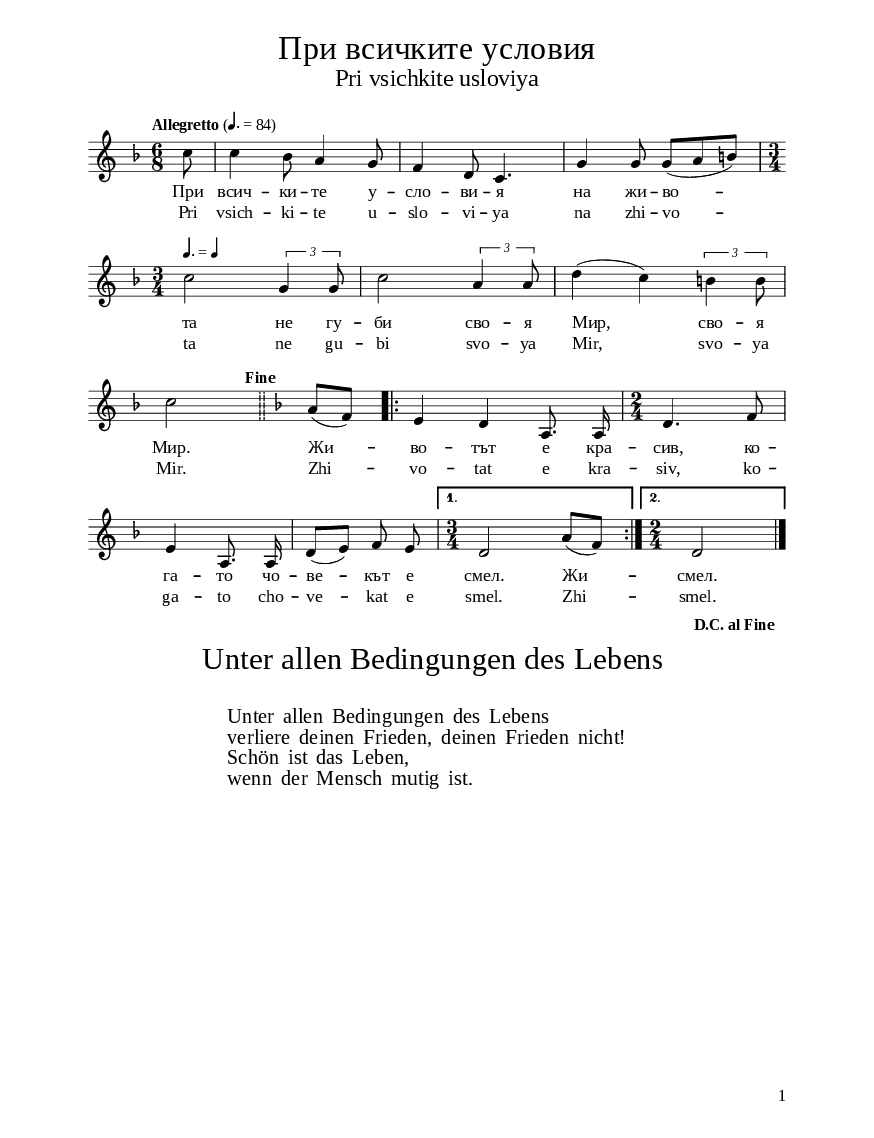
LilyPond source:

\version "2.24.0"

% include paper part and global functions
\include "include/globals.ily"

\bookpart {
  \label #'ref107
  \tocItem \markup "При всичките условия – Pri vsichkite usloviya"
  \include "include/bookpart-paper.ily"
  \score {
    \include "include/score-layout.ily"


    \new Voice \relative c' {
      \clef treble
      \key f \major
      \time 6/8
      \tempoFunc "Allegretto" 4. "84"


      \partial 8
      c'8 | c4 bes8 a4 g8 | f4 d8 c4. | g'4  g8 g8 (a b)  | \break

      \time 3/4 \tempo \markup {
        % make tempo note smaller
        \concat {
          \normal-text { "        " }
          \teeny \general-align #Y #DOWN \note {4.} #0.8
          \normal-text { " = " }
          \teeny \general-align #Y #DOWN \note {4} #0.8
        }
      }
      c2 \tuplet 3/2 { g4 g8} | c2 \tuplet 3/2 { a4 a8 } | d4 (c) \tupletUp \tuplet 3/2 { b b8 } | \tupletNeutral \break

      c2 \mark \markup { \bold \fontsize #-2 { "Fine" } } \bar "!!" \key d \minor a8 ( f8 ) \autoBeamOff \repeat volta 2 {
        e4 d a8. a16 | \time 2/4 d4. f8 | \break
        e4 a,8. a16 | d8 [(e8)] f8 e |
      }
      \alternative {
        {\time 3/4 d2 a'8 [(f)] }
        {\time 2/4 d2 }
      }
      \bar "|."

    }

    \addlyrics {
      При всич -- ки -- те у -- сло -- ви -- я на жи -- во -- та

      не гу -- би сво -- я Мир, сво -- я Мир.

      Жи -- во -- тът е кра -- сив,

      ко -- га -- то чо -- ве -- кът е смел.

      Жи -- смел.
    }
    \addlyrics {
      Pri vsich -- ki -- te u -- slo -- vi -- ya na zhi -- vo -- ta

      ne gu -- bi svo -- ya Mir, svo -- ya Mir.

      Zhi -- vo -- tat e kra -- siv,

      ko -- ga -- to cho -- ve -- kat e smel.

      Zhi -- smel.
    }

    \header {
      title = \titleFunc "При всичките условия" "Pri vsichkite usloviya"
    }

    \midi{}

  } % score

  \markup \dc-one "D.C. al Fine"


  % include foreign translation(s) of the song

  %\pageBreak
  \version "2.20.0"

\markup \fill-line { \fontsize #6 "Unter allen Bedingungen des Lebens " }
\markup \null
\markup \null
\markup \fontsize #+2.5 {
    \hspace #12
    \override #'(baseline-skip . 2)

        \column {
     \line { " " }
\line { " "Unter allen Bedingungen des Lebens }

\line { " "verliere deinen Frieden, deinen Frieden nicht!}

\line { " "Schön ist das Leben, }

\line { " "wenn der Mensch mutig ist.}



    }


}


} % bookpart
